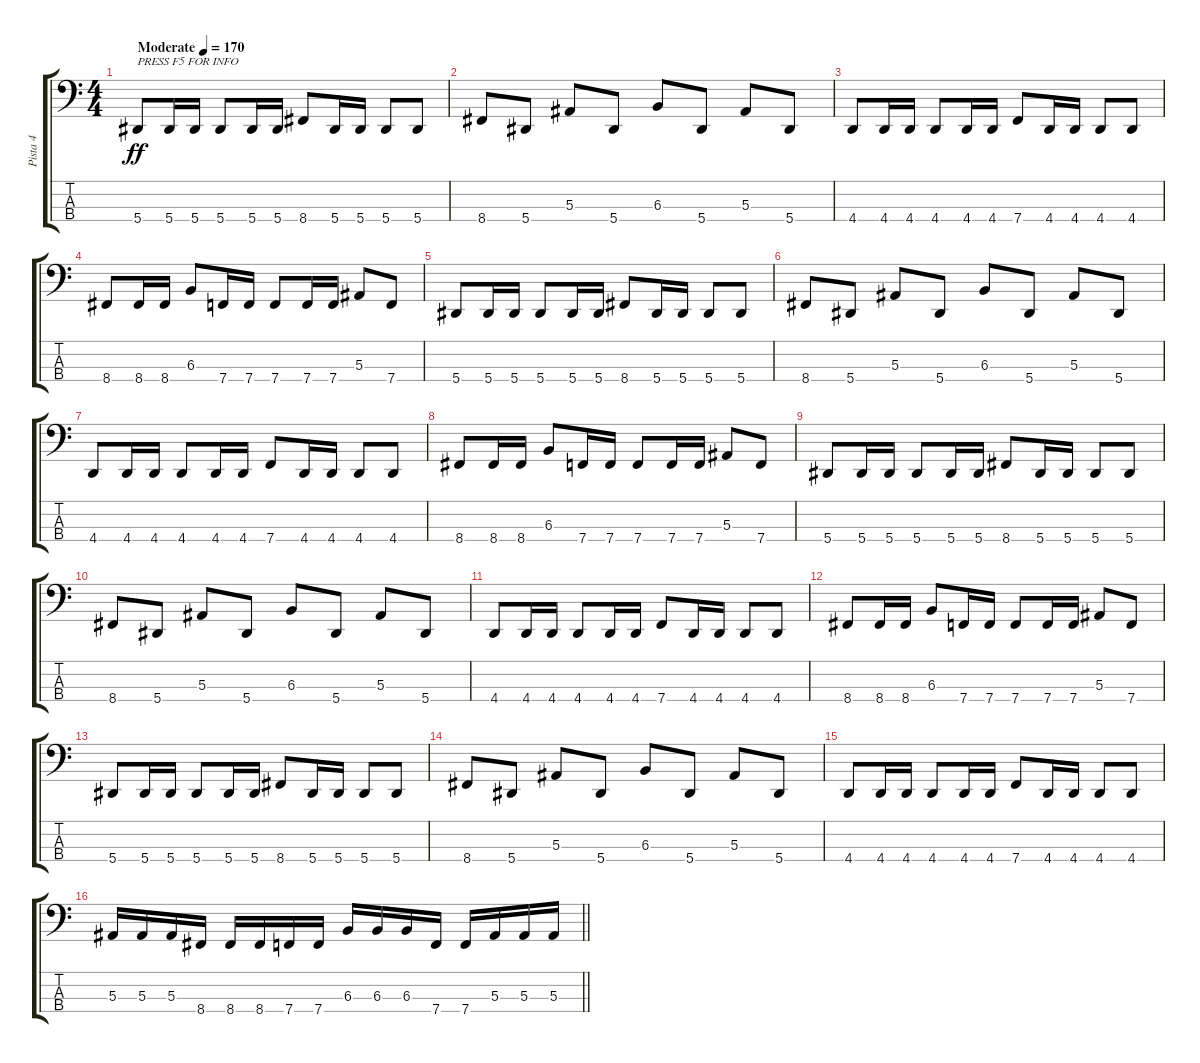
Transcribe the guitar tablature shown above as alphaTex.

\track ("Pista 4" "Pista 4") {instrument electricbassfinger}
\staff {score tabs}
\tuning (Eb2 Bb1 F1 Bb0) {hide}
\ts (4 4)
\tempo (170 "Moderate")
\clef f4
\ks c
5.4.8{txt "PRESS F5 FOR INFO" dy ff instrument electricbassfinger} 5.4.16 5.4.16 5.4.8 5.4.16 5.4.16 8.4.8 5.4.16 5.4.16 5.4.8 5.4.8 |
8.4.8 5.4.8 5.3.8 5.4.8 6.3.8 5.4.8 5.3.8 5.4.8 |
4.4.8 4.4.16 4.4.16 4.4.8 4.4.16 4.4.16 7.4.8 4.4.16 4.4.16 4.4.8 4.4.8 |
8.4.8 8.4.16 8.4.16 6.3.8 7.4.16 7.4.16 7.4.8 7.4.16 7.4.16 5.3.8 7.4.8 |
5.4.8 5.4.16 5.4.16 5.4.8 5.4.16 5.4.16 8.4.8 5.4.16 5.4.16 5.4.8 5.4.8 |
8.4.8 5.4.8 5.3.8 5.4.8 6.3.8 5.4.8 5.3.8 5.4.8 |
4.4.8 4.4.16 4.4.16 4.4.8 4.4.16 4.4.16 7.4.8 4.4.16 4.4.16 4.4.8 4.4.8 |
8.4.8 8.4.16 8.4.16 6.3.8 7.4.16 7.4.16 7.4.8 7.4.16 7.4.16 5.3.8 7.4.8 |
5.4.8 5.4.16 5.4.16 5.4.8 5.4.16 5.4.16 8.4.8 5.4.16 5.4.16 5.4.8 5.4.8 |
8.4.8 5.4.8 5.3.8 5.4.8 6.3.8 5.4.8 5.3.8 5.4.8 |
4.4.8 4.4.16 4.4.16 4.4.8 4.4.16 4.4.16 7.4.8 4.4.16 4.4.16 4.4.8 4.4.8 |
8.4.8 8.4.16 8.4.16 6.3.8 7.4.16 7.4.16 7.4.8 7.4.16 7.4.16 5.3.8 7.4.8 |
5.4.8 5.4.16 5.4.16 5.4.8 5.4.16 5.4.16 8.4.8 5.4.16 5.4.16 5.4.8 5.4.8 |
8.4.8 5.4.8 5.3.8 5.4.8 6.3.8 5.4.8 5.3.8 5.4.8 |
4.4.8 4.4.16 4.4.16 4.4.8 4.4.16 4.4.16 7.4.8 4.4.16 4.4.16 4.4.8 4.4.8 |
\barLineRight lightlight
5.3.16 5.3.16 5.3.16 8.4.16 8.4.16 8.4.16 7.4.16 7.4.16 6.3.16 6.3.16 6.3.16 7.4.16 7.4.16 5.3.16 5.3.16 5.3.16
